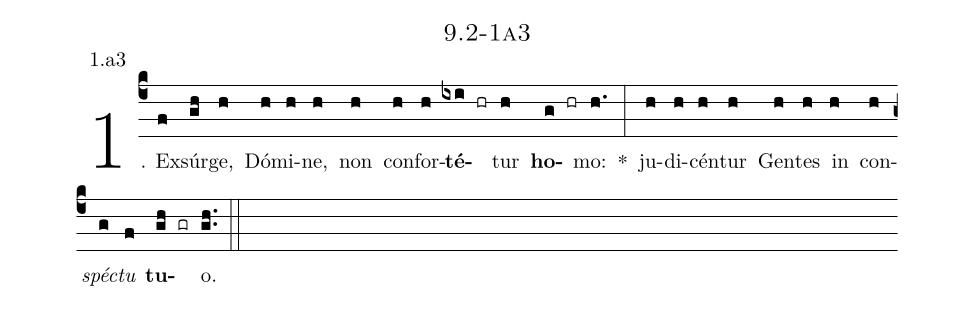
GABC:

name: 9.2-1a3;
annotation: 1.a3;
%%
(c4)1. Ex(f)súr(gh)ge,(h) Dó(h)mi(h)ne,(h) non(h) con(h)for(h)<b>té</b>(ixi hr)tur(h) <b>ho</b>(g hr)mo:(h.) *(:) ju(h)di(h)cén(h)tur(h) Gen(h)tes(h) in(h) con(h)<i>spéc</i>(g)<i>tu</i>(f) <b>tu</b>(gh gr)o.(gh..) (::)
